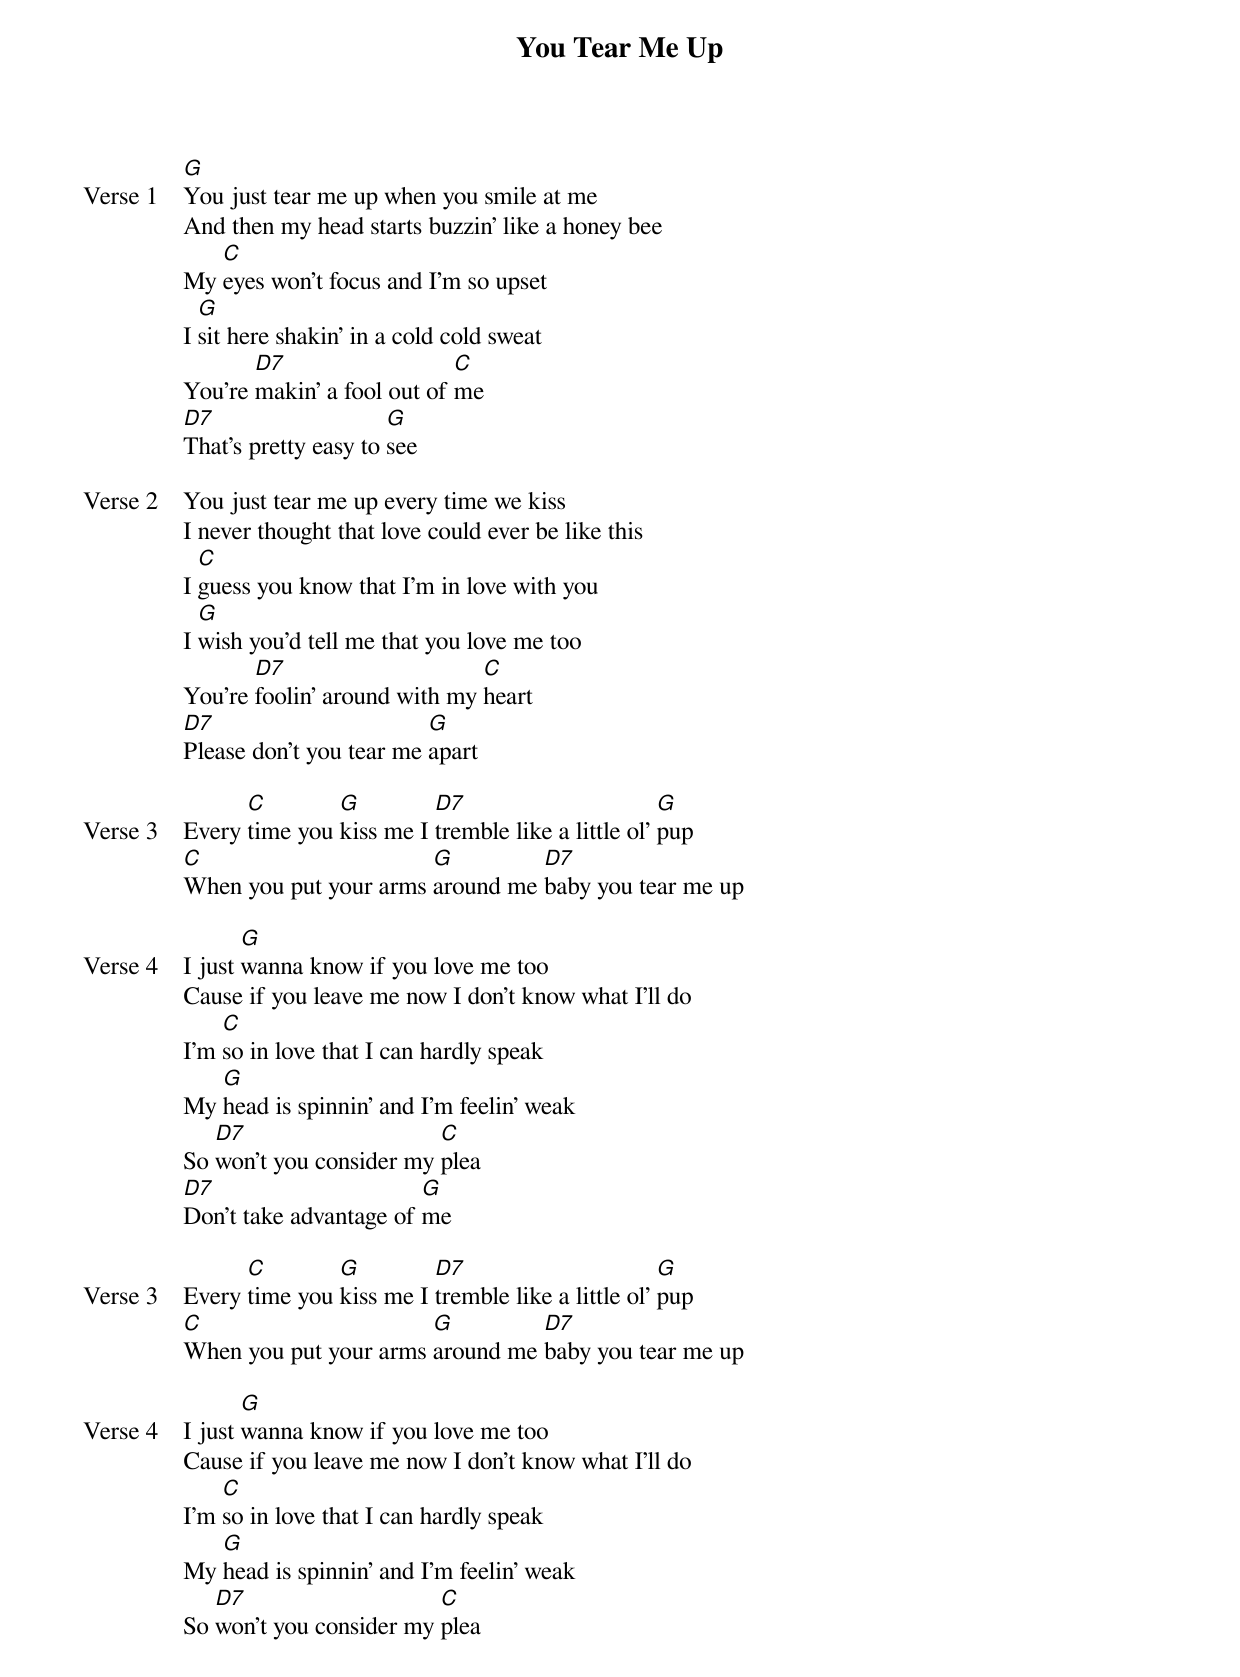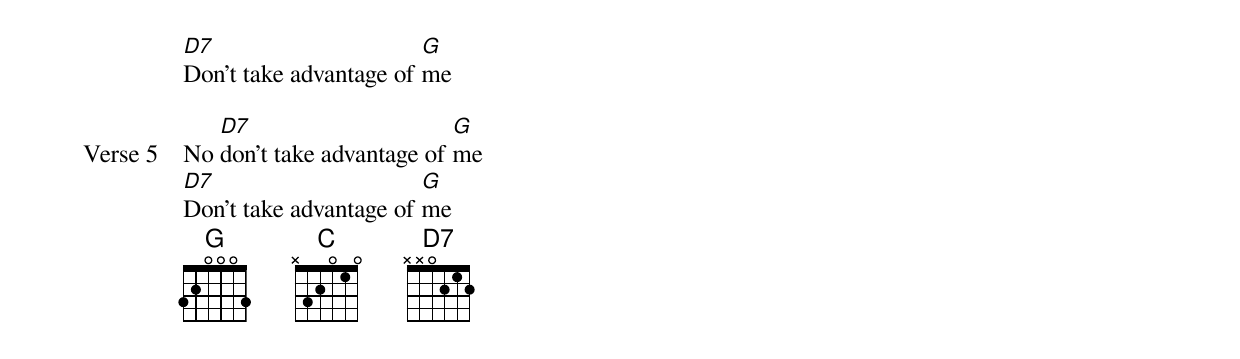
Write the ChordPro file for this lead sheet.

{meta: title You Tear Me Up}
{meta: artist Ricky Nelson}
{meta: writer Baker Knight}

{start_of_verse: Verse 1}
[G]You just tear me up when you smile at me
And then my head starts buzzin' like a honey bee
My [C]eyes won't focus and I'm so upset
I [G]sit here shakin' in a cold cold sweat
You're [D7]makin' a fool out of [C]me
[D7]That's pretty easy to [G]see
{end_of_verse}

{start_of_verse: Verse 2}
You just tear me up every time we kiss
I never thought that love could ever be like this
I [C]guess you know that I'm in love with you
I [G]wish you'd tell me that you love me too
You're [D7]foolin' around with my [C]heart
[D7]Please don't you tear me [G]apart
{end_of_verse}

{start_of_verse: Verse 3}
Every [C]time you [G]kiss me I [D7]tremble like a little ol' [G]pup
[C]When you put your arms [G]around me [D7]baby you tear me up
{end_of_verse}

{start_of_verse: Verse 4}
I just [G]wanna know if you love me too
Cause if you leave me now I don't know what I'll do
I'm [C]so in love that I can hardly speak
My [G]head is spinnin' and I'm feelin' weak
So [D7]won't you consider my [C]plea
[D7]Don't take advantage of [G]me
{end_of_verse}

{start_of_verse: Verse 3}
Every [C]time you [G]kiss me I [D7]tremble like a little ol' [G]pup
[C]When you put your arms [G]around me [D7]baby you tear me up
{end_of_verse}

{start_of_verse: Verse 4}
I just [G]wanna know if you love me too
Cause if you leave me now I don't know what I'll do
I'm [C]so in love that I can hardly speak
My [G]head is spinnin' and I'm feelin' weak
So [D7]won't you consider my [C]plea
[D7]Don't take advantage of [G]me
{end_of_verse}

{start_of_verse: Verse 5}
No [D7]don't take advantage of [G]me
[D7]Don't take advantage of [G]me
{end_of_verse}
